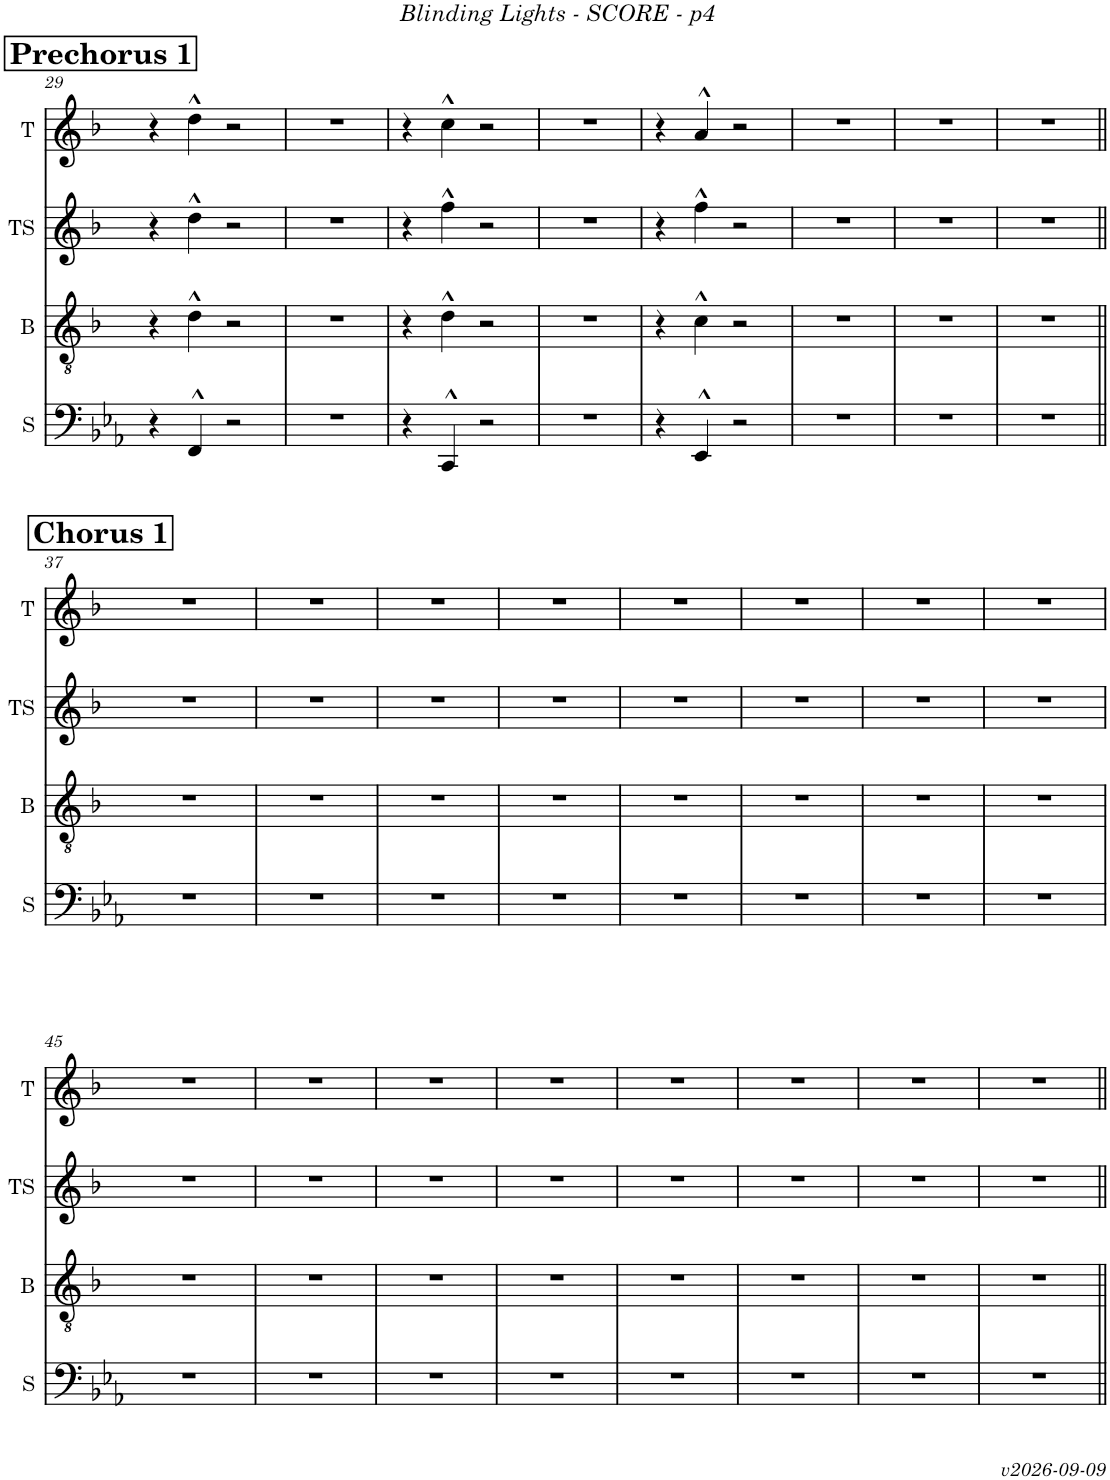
**kern	**kern	**kern	**kern
*part4	*part3	*part2	*part1
*staff4	*staff3	*staff2	*staff1
*I"Sousa	*I"Trombone	*I"Tenor Sax	*I"Trumpet
*I'S	*	*I'TS	*I'T
!!LO:PB:g=z
*clefF4	*clefGv2	*clefG2	*clefG2
*	*Trd1c2	*Trd8c14	*Trd1c2
*k[b-e-a-]	*k[b-]	*k[b-]	*k[b-]
*M4/4	*M4/4	*M4/4	*M4/4
!!LO:REH:place=s1:a:B:fs=14:t=Prechorus 1
=29	=29	=29	=29
4r	4r	4r	4r
4FF^^/	4d^^\	4dd^^\	4dd^^\
2r	2r	2r	2r
=30	=30	=30	=30
1r	1r	1r	1r
=31	=31	=31	=31
4r	4r	4r	4r
4CC^^/	4d^^\	4ff^^\	4cc^^\
2r	2r	2r	2r
=32	=32	=32	=32
1r	1r	1r	1r
=33	=33	=33	=33
4r	4r	4r	4r
4EE-^^/	4c^^\	4ff^^\	4a^^/
2r	2r	2r	2r
=34	=34	=34	=34
1r	1r	1r	1r
=35	=35	=35	=35
1r	1r	1r	1r
=36	=36	=36	=36
1r	1r	1r	1r
!!LO:LB:g=z
!!LO:REH:place=s1:a:B:fs=14:t=Chorus 1
=37||	=37||	=37||	=37||
1r	1r	1r	1r
=38	=38	=38	=38
1r	1r	1r	1r
=39	=39	=39	=39
1r	1r	1r	1r
=40	=40	=40	=40
1r	1r	1r	1r
=41	=41	=41	=41
1r	1r	1r	1r
=42	=42	=42	=42
1r	1r	1r	1r
=43	=43	=43	=43
1r	1r	1r	1r
=44	=44	=44	=44
1r	1r	1r	1r
!!LO:LB:g=z
=45	=45	=45	=45
1r	1r	1r	1r
=46	=46	=46	=46
1r	1r	1r	1r
=47	=47	=47	=47
1r	1r	1r	1r
=48	=48	=48	=48
1r	1r	1r	1r
=49	=49	=49	=49
1r	1r	1r	1r
=50	=50	=50	=50
1r	1r	1r	1r
=51	=51	=51	=51
1r	1r	1r	1r
=52	=52	=52	=52
1r	1r	1r	1r
=||	=||	=||	=||
*-	*-	*-	*-
